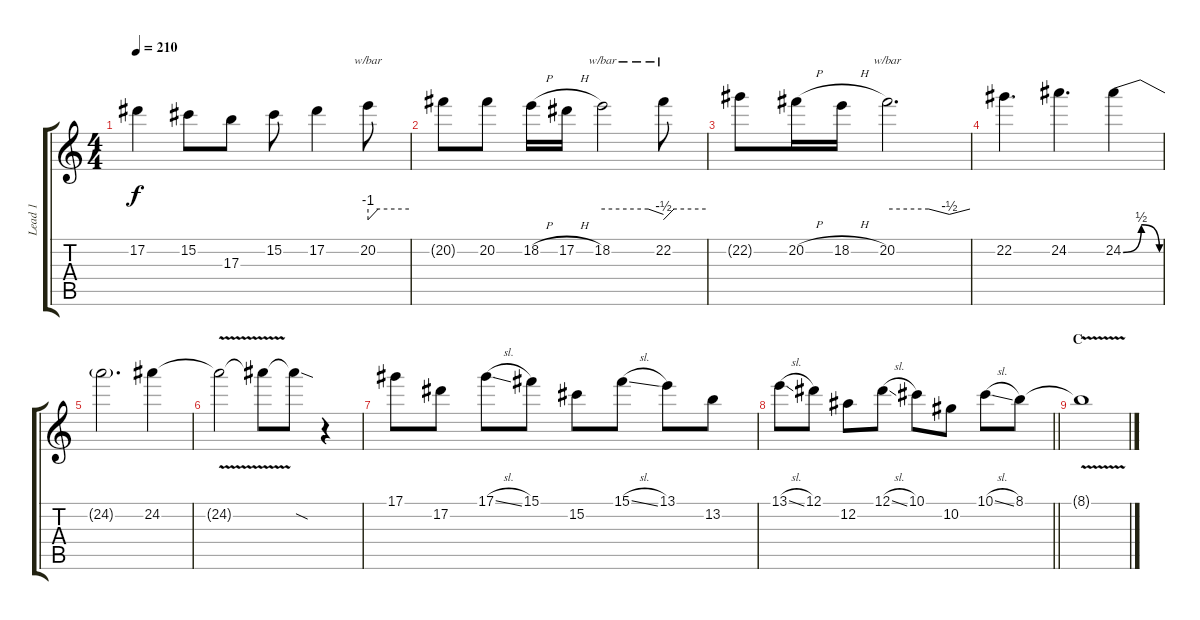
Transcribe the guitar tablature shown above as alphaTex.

\track ("Lead 1" "Lead 1") {instrument overdrivenguitar}
\staff {score tabs}
\tuning (Eb4 Bb3 Gb3 Db3 Ab2 Eb2) {hide}
\ts (4 4)
\tempo 210
\clef g2
\ks c
17.2{t}.4{dy f} 15.2.8 17.3.8 15.2.8 17.2.4 20.2.8{tbe (custom default 0 -4 15 0 60 0)} |
20.2{t}.8 20.2.8 18.2{h}.16 17.2{h}.16 18.2.2{tbe (custom default 0 0 45 0 60 -2)} 22.2.8{tbe (custom default 0 -4 15 0 60 0)} |
22.2{t}.8 20.2{h}.16 18.2{h}.16 20.2.2{d tbe (custom default 0 0 30 0 45 -2 60 0)} |
22.2.4{d} 24.2.4{d} 24.2{be (bendrelease 0 0 30 2 45 2 60 0)}.4 |
24.2{t}.2{d} 24.2.4 |
24.2{v t}.2 24.2{t}.8 24.2{sod t}.8 r.4 |
17.1.8 17.2.8 17.1{sl}.8 15.1.8 15.2.8 15.1{sl}.8 13.1.8 13.2.8 |
\barLineRight lightlight
13.1{sl}.8 12.1.8 12.2.8 12.1{sl}.8 10.1.8 10.2.8 10.1{sl}.8 8.1.8 |
\section ("" "C")
8.1{v t}.1
